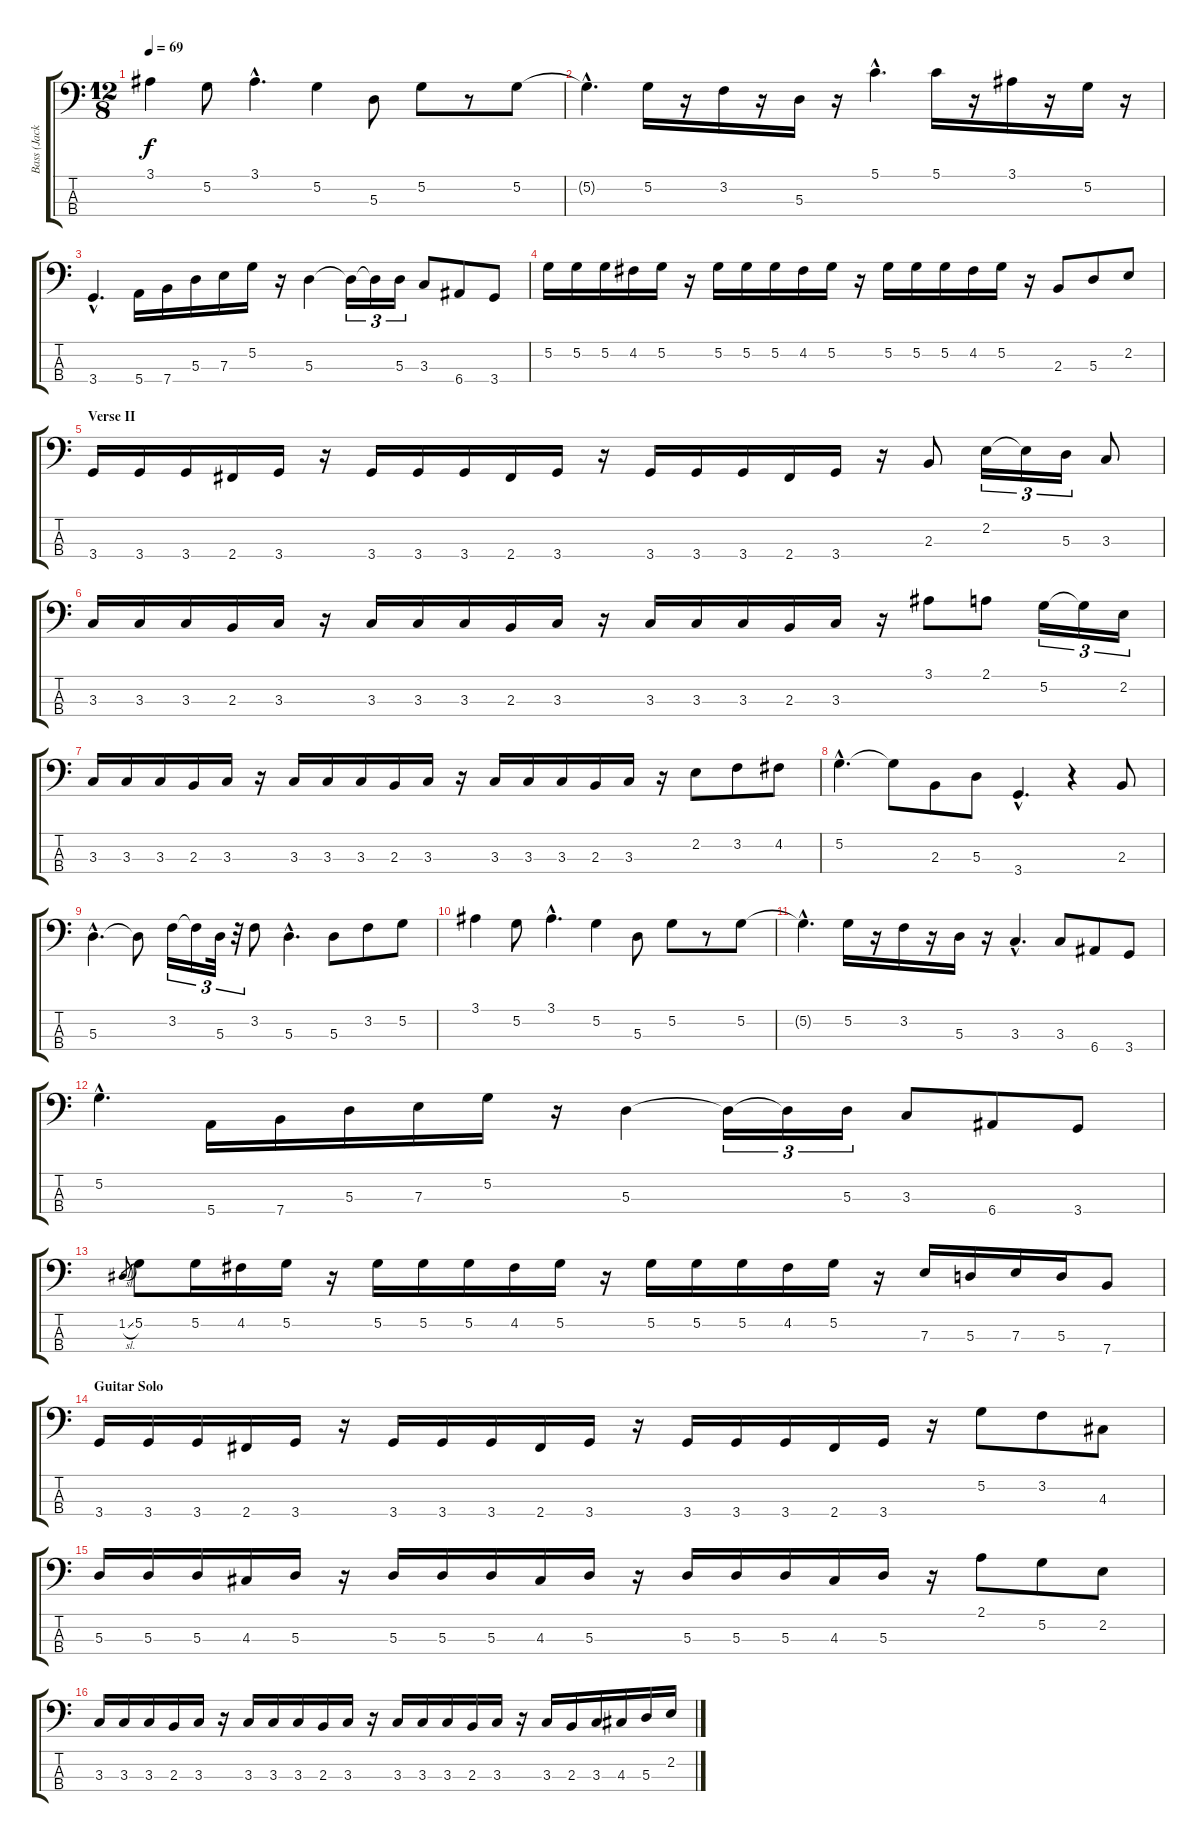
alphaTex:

\track ("Bass (Jack Bruce)" "Bass (Jack") {instrument electricbasspick}
\staff {score tabs}
\tuning (G2 D2 A1 E1) {hide}
\ts (12 8)
\tempo 69
\clef f4
\ks c
3.1.4{dy f} 5.2.8 3.1{hac}.4{d} 5.2.4 5.3.8 5.2.8 r.8 5.2.8 |
5.2{hac t}.4{d} 5.2.16 r.16 3.2.16 r.16 5.3.16 r.16 5.1{hac}.4{d} 5.1.16 r.16 3.1.16 r.16 5.2.16 r.16 |
3.4{hac}.4{d} 5.4.16 7.4.16 5.3.16 7.3.16 5.2.16 r.16 5.3.4 5.3{t}.16{tu (3 2)} 5.3{t}.16{tu (3 2)} 5.3.16{tu (3 2)} 3.3.8 6.4.8 3.4.8 |
5.2.16 5.2.16 5.2.16 4.2.16 5.2.16 r.16 5.2.16 5.2.16 5.2.16 4.2.16 5.2.16 r.16 5.2.16 5.2.16 5.2.16 4.2.16 5.2.16 r.16 2.3.8 5.3.8 2.2.8 |
\section ("" "Verse II")
3.4.16 3.4.16 3.4.16 2.4.16 3.4.16 r.16 3.4.16 3.4.16 3.4.16 2.4.16 3.4.16 r.16 3.4.16 3.4.16 3.4.16 2.4.16 3.4.16 r.16 2.3.8 2.2.16{tu (3 2)} 2.2{t}.16{tu (3 2)} 5.3.16{tu (3 2)} 3.3.8 |
3.3.16 3.3.16 3.3.16 2.3.16 3.3.16 r.16 3.3.16 3.3.16 3.3.16 2.3.16 3.3.16 r.16 3.3.16 3.3.16 3.3.16 2.3.16 3.3.16 r.16 3.1.8 2.1.8 5.2.16{tu (3 2)} 5.2{t}.16{tu (3 2)} 2.2.16{tu (3 2)} |
3.3.16 3.3.16 3.3.16 2.3.16 3.3.16 r.16 3.3.16 3.3.16 3.3.16 2.3.16 3.3.16 r.16 3.3.16 3.3.16 3.3.16 2.3.16 3.3.16 r.16 2.2.8 3.2.8 4.2.8 |
5.2{hac}.4{d} 5.2{t}.8 2.3.8 5.3.8 3.4{hac}.4{d} r.4 2.3.8 |
5.3{hac}.4{d} 5.3{t}.8 3.2.16{tu (3 2)} 3.2{t}.16{tu (3 2)} 5.3.32{tu (3 2)} r.32{tu (3 2)} 3.2.8 5.3{hac}.4{d} 5.3.8 3.2.8 5.2.8 |
3.1.4 5.2.8 3.1{hac}.4{d} 5.2.4 5.3.8 5.2.8 r.8 5.2.8 |
5.2{hac t}.4{d} 5.2.16 r.16 3.2.16 r.16 5.3.16 r.16 3.3{hac}.4{d} 3.3.8 6.4.8 3.4.8 |
5.2{hac}.4{d} 5.4.16 7.4.16 5.3.16 7.3.16 5.2.16 r.16 5.3.4 5.3{t}.16{tu (3 2)} 5.3{t}.16{tu (3 2)} 5.3.16{tu (3 2)} 3.3.8 6.4.8 3.4.8 |
1.2{sl}.8{gr} 5.2.8 5.2.16 4.2.16 5.2.16 r.16 5.2.16 5.2.16 5.2.16 4.2.16 5.2.16 r.16 5.2.16 5.2.16 5.2.16 4.2.16 5.2.16 r.16 7.3.16 5.3.16 7.3.16 5.3.16 7.4.8 |
\section ("" "Guitar Solo")
3.4.16 3.4.16 3.4.16 2.4.16 3.4.16 r.16 3.4.16 3.4.16 3.4.16 2.4.16 3.4.16 r.16 3.4.16 3.4.16 3.4.16 2.4.16 3.4.16 r.16 5.2.8 3.2.8 4.3.8 |
5.3.16 5.3.16 5.3.16 4.3.16 5.3.16 r.16 5.3.16 5.3.16 5.3.16 4.3.16 5.3.16 r.16 5.3.16 5.3.16 5.3.16 4.3.16 5.3.16 r.16 2.1.8 5.2.8 2.2.8 |
3.3.16 3.3.16 3.3.16 2.3.16 3.3.16 r.16 3.3.16 3.3.16 3.3.16 2.3.16 3.3.16 r.16 3.3.16 3.3.16 3.3.16 2.3.16 3.3.16 r.16 3.3.16 2.3.16 3.3.16 4.3.16 5.3.16 2.2.16
